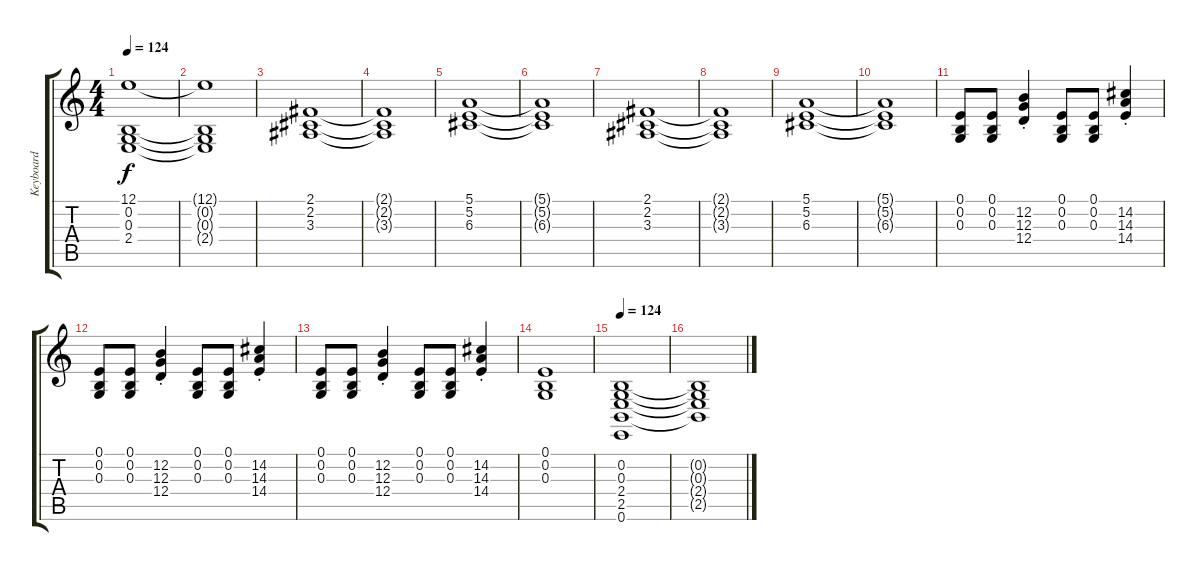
\track ("Keyboard" "Keyboard") {instrument drawbarorgan}
\staff {score tabs}
\tuning (E4 B3 G3 D3 A2 E2) {hide}
\ts (4 4)
\tempo 124
\clef g2
\ks c
(12.1{t} 0.2{t} 0.3{t} 2.4{t}).1{dy f} |
(12.1{t} 0.2{t} 0.3{t} 2.4{t}).1 |
(2.1 2.2 3.3).1 |
(2.1{t} 2.2{t} 3.3{t}).1 |
(5.1 5.2 6.3).1 |
(5.1{t} 5.2{t} 6.3{t}).1 |
(2.1 2.2 3.3).1 |
(2.1{t} 2.2{t} 3.3{t}).1 |
(5.1 5.2 6.3).1 |
(5.1{t} 5.2{t} 6.3{t}).1 |
(0.1 0.2 0.3).8 (0.1 0.2 0.3).8 (12.2{st} 12.3{st} 12.4{st}).4 (0.1 0.2 0.3).8 (0.1 0.2 0.3).8 (14.2{st} 14.3{st} 14.4{st}).4 |
(0.1 0.2 0.3).8 (0.1 0.2 0.3).8 (12.2{st} 12.3{st} 12.4{st}).4 (0.1 0.2 0.3).8 (0.1 0.2 0.3).8 (14.2{st} 14.3{st} 14.4{st}).4 |
(0.1 0.2 0.3).8 (0.1 0.2 0.3).8 (12.2{st} 12.3{st} 12.4{st}).4 (0.1 0.2 0.3).8 (0.1 0.2 0.3).8 (14.2{st} 14.3{st} 14.4{st}).4 |
(0.1 0.2 0.3).1 |
\tempo 124
(0.2 0.3 2.4 2.5 0.6).1 |
(0.2{t} 0.3{t} 2.4{t} 2.5{t}).1
